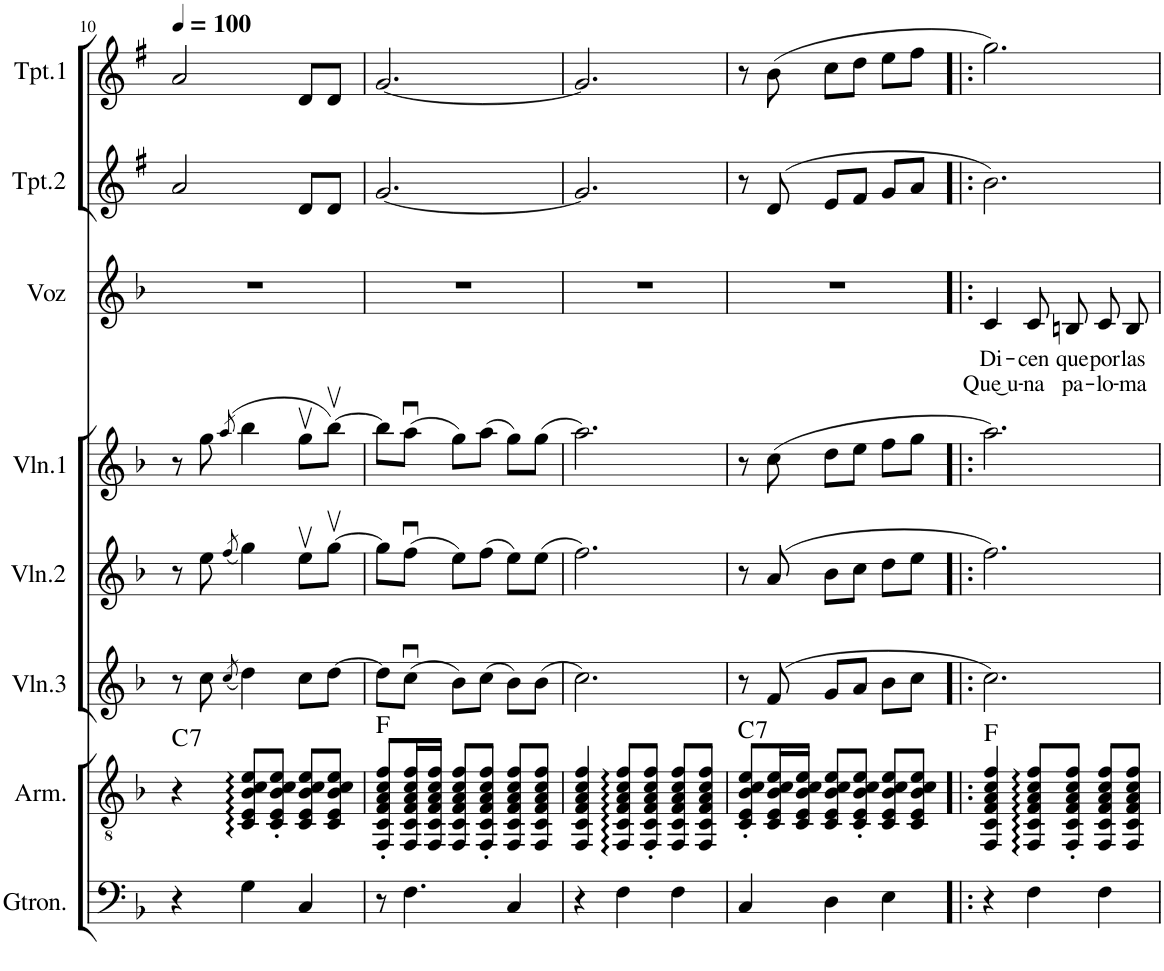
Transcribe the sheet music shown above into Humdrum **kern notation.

**kern	**kern	**harte	**kern	**kern	**kern	**kern	**text	**text	**kern	**kern
*part8	*part7	*part7	*part6	*part5	*part4	*part3	*part3	*part3	*part2	*part1
*staff8	*staff7	*	*staff6	*staff5	*staff4	*staff3	*staff3	*staff3	*staff2	*staff1
*I"Guitarrón	*I"Armonia	*	*I"Violin 3	*I"Violin 2	*I"Violin 1	*I"Voz	*	*	*I"Trompeta 2	*I"Trompeta 1
*	*I'Arm.	*	*I'Vln.3	*I'Vln.2	*I'Vln.1	*I'Voz	*	*	*I'Tpt.2	*I'Tpt.1
!!LO:PB:g=z
*clefF4	*clefGv2	*	*clefG2	*clefG2	*clefG2	*clefG2	*	*	*clefG2	*clefG2
*Trd7c12	*	*	*	*	*	*	*	*	*Trd1c2	*Trd1c2
*k[b-]	*k[b-]	*	*k[b-]	*k[b-]	*k[b-]	*k[b-]	*	*	*k[f#]	*k[f#]
*M3/4	*M3/4	*	*M3/4	*M3/4	*M3/4	*M3/4	*	*	*M3/4	*M3/4
*MM100	*MM100	*	*MM100	*MM100	*MM100	*MM100	*	*	*MM100	*MM100
=10	=10	=10	=10	=10	=10	=10	=10	=10	=10	=10
!	!	!LO:H:kt=7	!	!	!	!	!	!	!	!
4r	4r	C:7	8r	8r	8r	2.r	.	.	2a/	2a/
.	.	.	8cc\	8ee\	8gg\	.	.	.	.	.
.	.	.	(8qcc/	(8qff/	(8qaa/	.	.	.	.	.
4G\	8C/ 8E/ 8B-/ 8c/ 8e/L	.	4dd\)	4gg\)	4bb-\	.	.	.	.	.
.	8C/' 8E/' 8B-/' 8c/' 8e/'J	.	.	.	.	.	.	.	.	.
4C/	8C/ 8E/ 8B-/ 8c/ 8e/L	.	8cc\L	8eev\L	8ggv\L	.	.	.	8d/L	8d/L
.	8C/ 8E/ 8B-/ 8c/ 8e/J	.	[8dd\J	[8ggv\J	[8bb-v\J)	.	.	.	8d/J	8d/J
=11	=11	=11	=11	=11	=11	=11	=11	=11	=11	=11
8r	8FF/' 8C/' 8F/' 8A/' 8c/' 8f/'L	F:maj	8dd\L]	8gg\L]	8bb-\L]	2.r	.	.	[2.g/	[2.g/
4.F\	16FF/ 16C/ 16F/ 16A/ 16c/ 16f/L	.	(8ccu\J	(8ffu\J	(8aau\J	.	.	.	.	.
.	16FF/ 16C/ 16F/ 16A/ 16c/ 16f/JJ	.	.	.	.	.	.	.	.	.
.	8FF/ 8C/ 8F/ 8A/ 8c/ 8f/L	.	8b-\L)	8ee\L)	8gg\L)	.	.	.	.	.
.	8FF/' 8C/' 8F/' 8A/' 8c/' 8f/'J	.	(8cc\J	(8ff\J	(8aa\J	.	.	.	.	.
4C/	8FF/ 8C/ 8F/ 8A/ 8c/ 8f/L	.	8b-\L)	8ee\L)	8gg\L)	.	.	.	.	.
.	8FF/ 8C/ 8F/ 8A/ 8c/ 8f/J	.	(8b-\J	(8ee\J	(8gg\J	.	.	.	.	.
=12	=12	=12	=12	=12	=12	=12	=12	=12	=12	=12
4r	4FF/ 4C/ 4F/ 4A/ 4c/ 4f/	.	2.cc\)	2.ff\)	2.aa\)	2.r	.	.	2.g/]	2.g/]
4F\	8FF/ 8C/ 8F/ 8A/ 8c/ 8f/L	.	.	.	.	.	.	.	.	.
.	8FF/' 8C/' 8F/' 8A/' 8c/' 8f/'J	.	.	.	.	.	.	.	.	.
4F\	8FF/ 8C/ 8F/ 8A/ 8c/ 8f/L	.	.	.	.	.	.	.	.	.
.	8FF/ 8C/ 8F/ 8A/ 8c/ 8f/J	.	.	.	.	.	.	.	.	.
=13	=13	=13	=13	=13	=13	=13	=13	=13	=13	=13
!	!	!LO:H:kt=7	!	!	!	!	!	!	!	!
4C/	8C/' 8E/' 8B-/' 8c/' 8e/'L	C:7	8r	8r	8r	2.r	.	.	8r	8r
.	16C/ 16E/ 16B-/ 16c/ 16e/L	.	(8f/	(8a/	(8cc\	.	.	.	(8d/	(8b\
.	16C/ 16E/ 16B-/ 16c/ 16e/JJ	.	.	.	.	.	.	.	.	.
4D\	8C/ 8E/ 8B-/ 8c/ 8e/L	.	8g/L	8b-\L	8dd\L	.	.	.	8e/L	8cc\L
.	8C/' 8E/' 8B-/' 8c/' 8e/'J	.	8a/J	8cc\J	8ee\J	.	.	.	8f#/J	8dd\J
4E\	8C/ 8E/ 8B-/ 8c/ 8e/L	.	8b-\L	8dd\L	8ff\L	.	.	.	8g/L	8ee\L
.	8C/ 8E/ 8B-/ 8c/ 8e/J	.	8cc\J	8ee\J	8gg\J	.	.	.	8a/J	8ff#\J
=14!|:	=14!|:	=14!|:	=14!|:	=14!|:	=14!|:	=14!|:	=14!|:	=14!|:	=14!|:	=14!|:
!	!	!	!	!	!	!	!LO:LY:b	!LO:LY:b	!	!
4r	4FF/ 4C/ 4F/ 4A/ 4c/ 4f/	F:maj	2.cc\)	2.ff\)	2.aa\)	4c/	Di-	Que͜ u-	2.b\)	2.gg\)
!	!	!	!	!	!	!	!LO:LY:b	!LO:LY:b	!	!
4F\	8FF/ 8C/ 8F/ 8A/ 8c/ 8f/L	.	.	.	.	8c/L	-cen	-na	.	.
!	!	!	!	!	!	!	!LO:LY:b	!LO:LY:b	!	!
.	8FF/' 8C/' 8F/' 8A/' 8c/' 8f/'J	.	.	.	.	8Bn/J	que	pa-	.	.
!	!	!	!	!	!	!	!LO:LY:b	!LO:LY:b	!	!
4F\	8FF/ 8C/ 8F/ 8A/ 8c/ 8f/L	.	.	.	.	8c/L	por	-lo-	.	.
!	!	!	!	!	!	!	!LO:LY:b	!LO:LY:b	!	!
.	8FF/ 8C/ 8F/ 8A/ 8c/ 8f/J	.	.	.	.	8B/J	las	-ma	.	.
=	=	=	=	=	=	=	=	=	=	=
*-	*-	*-	*-	*-	*-	*-	*-	*-	*-	*-
